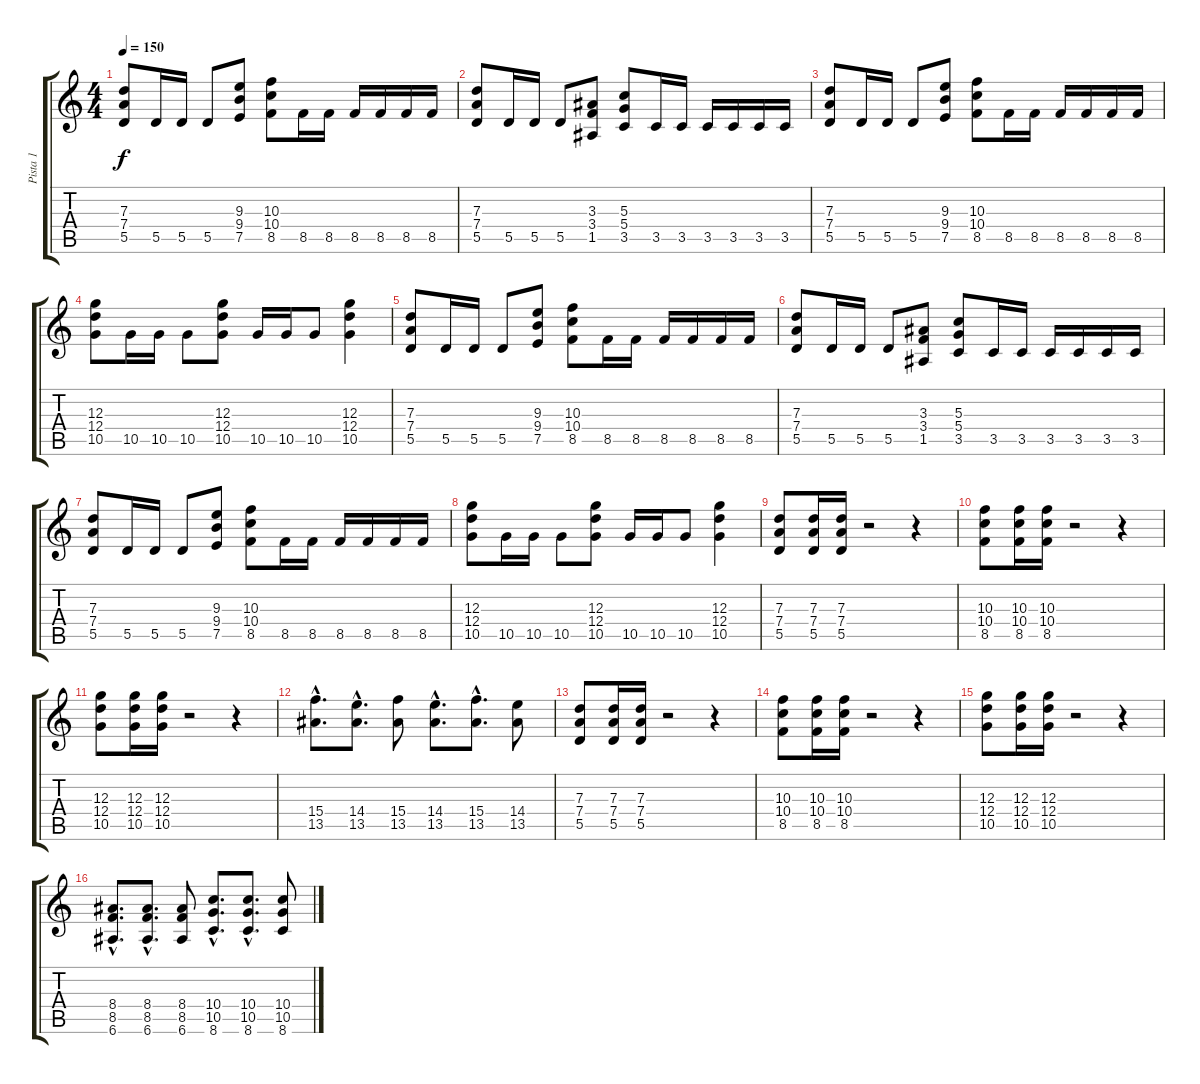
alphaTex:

\track ("Pista 1" "Pista 1") {instrument distortionguitar}
\staff {score tabs}
\tuning (E4 B3 G3 D3 A2 E2) {hide}
\ts (4 4)
\tempo 150
\clef g2
\ks c
(7.3 7.4 5.5).8{dy f} 5.5.16 5.5.16 5.5.8 (9.3 9.4 7.5).8 (10.3 10.4 8.5).8 8.5.16 8.5.16 8.5.16 8.5.16 8.5.16 8.5.16 |
(7.3 7.4 5.5).8 5.5.16 5.5.16 5.5.8 (3.3 3.4 1.5).8 (5.3 5.4 3.5).8 3.5.16 3.5.16 3.5.16 3.5.16 3.5.16 3.5.16 |
(7.3 7.4 5.5).8 5.5.16 5.5.16 5.5.8 (9.3 9.4 7.5).8 (10.3 10.4 8.5).8 8.5.16 8.5.16 8.5.16 8.5.16 8.5.16 8.5.16 |
(12.3 12.4 10.5).8 10.5.16 10.5.16 10.5.8 (12.3 12.4 10.5).8 10.5.16 10.5.16 10.5.8 (12.3 12.4 10.5).4 |
(7.3 7.4 5.5).8 5.5.16 5.5.16 5.5.8 (9.3 9.4 7.5).8 (10.3 10.4 8.5).8 8.5.16 8.5.16 8.5.16 8.5.16 8.5.16 8.5.16 |
(7.3 7.4 5.5).8 5.5.16 5.5.16 5.5.8 (3.3 3.4 1.5).8 (5.3 5.4 3.5).8 3.5.16 3.5.16 3.5.16 3.5.16 3.5.16 3.5.16 |
(7.3 7.4 5.5).8 5.5.16 5.5.16 5.5.8 (9.3 9.4 7.5).8 (10.3 10.4 8.5).8 8.5.16 8.5.16 8.5.16 8.5.16 8.5.16 8.5.16 |
(12.3 12.4 10.5).8 10.5.16 10.5.16 10.5.8 (12.3 12.4 10.5).8 10.5.16 10.5.16 10.5.8 (12.3 12.4 10.5).4 |
(7.3 7.4 5.5).8 (7.3 7.4 5.5).16 (7.3 7.4 5.5).16 r.2 r.4 |
(10.3 10.4 8.5).8 (10.3 10.4 8.5).16 (10.3 10.4 8.5).16 r.2 r.4 |
(12.3 12.4 10.5).8 (12.3 12.4 10.5).16 (12.3 12.4 10.5).16 r.2 r.4 |
(15.4{hac} 13.5{hac}).8{d} (14.4{hac} 13.5{hac}).8{d} (15.4 13.5).8 (14.4{hac} 13.5{hac}).8{d} (15.4{hac} 13.5{hac}).8{d} (14.4 13.5).8 |
(7.3 7.4 5.5).8 (7.3 7.4 5.5).16 (7.3 7.4 5.5).16 r.2 r.4 |
(10.3 10.4 8.5).8 (10.3 10.4 8.5).16 (10.3 10.4 8.5).16 r.2 r.4 |
(12.3 12.4 10.5).8 (12.3 12.4 10.5).16 (12.3 12.4 10.5).16 r.2 r.4 |
(8.4{hac} 8.5{hac} 6.6{hac}).8{d} (8.4{hac} 8.5{hac} 6.6{hac}).8{d} (8.4 8.5 6.6).8 (10.4{hac} 10.5{hac} 8.6{hac}).8{d} (10.4{hac} 10.5{hac} 8.6{hac}).8{d} (10.4 10.5 8.6).8
